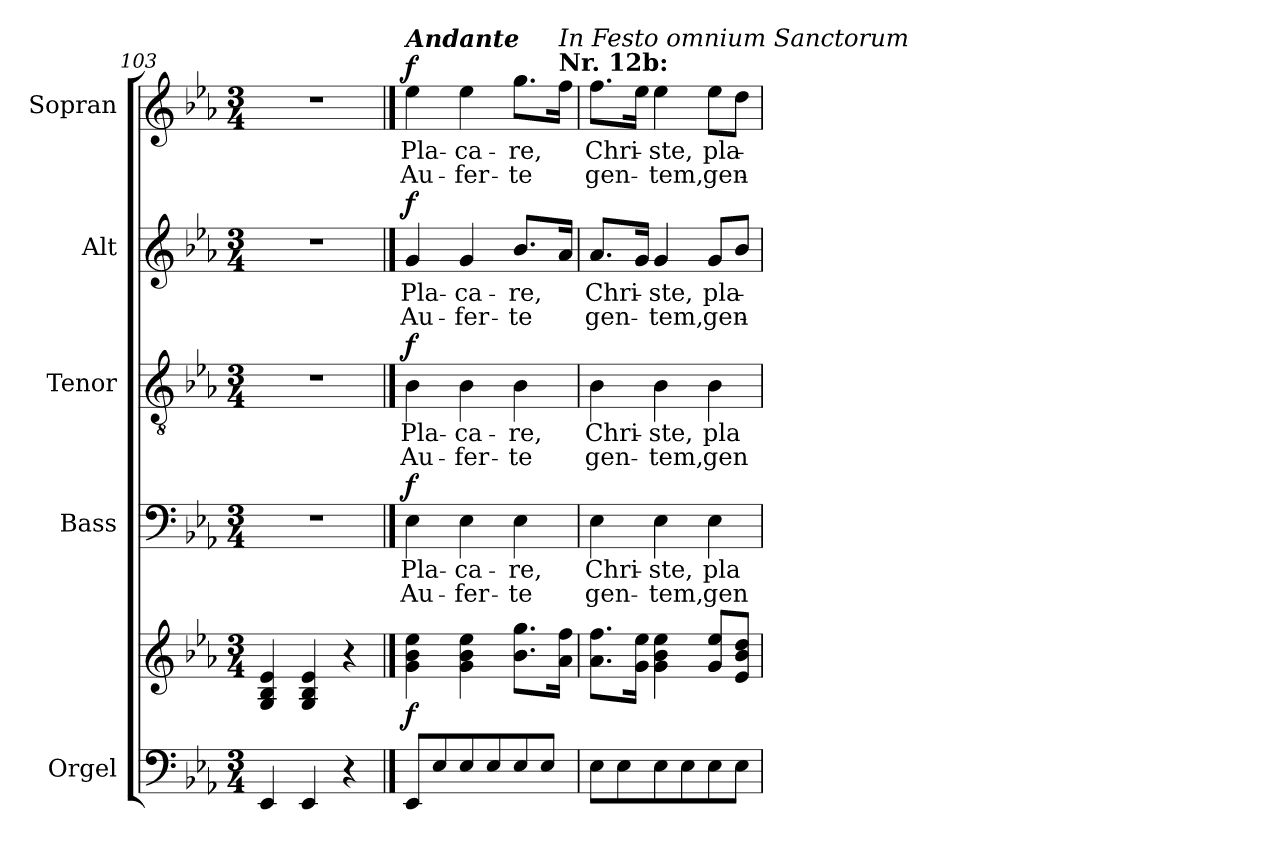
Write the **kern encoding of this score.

**kern	**kern	**dynam	**kern	**text	**text	**dynam	**kern	**text	**text	**dynam	**kern	**text	**text	**dynam	**kern	**text	**text	**dynam
*part5	*part5	*part5	*part4	*part4	*part4	*part4	*part3	*part3	*part3	*part3	*part2	*part2	*part2	*part2	*part1	*part1	*part1	*part1
*staff6	*staff5	*staff5/6	*staff4	*staff4	*staff4	*staff4	*staff3	*staff3	*staff3	*staff3	*staff2	*staff2	*staff2	*staff2	*staff1	*staff1	*staff1	*staff1
*I"Orgel	*	*	*I"Bass	*	*	*	*I"Tenor	*	*	*	*I"Alt	*	*	*	*I"Sopran	*	*	*
*I'Org.	*	*	*I'B.	*	*	*	*I'T.	*	*	*	*I'A.	*	*	*	*I'S.	*	*	*
*clefF4	*clefG2	*	*clefF4	*	*	*	*clefGv2	*	*	*	*clefG2	*	*	*	*clefG2	*	*	*
*k[b-e-a-]	*k[b-e-a-]	*	*k[b-e-a-]	*	*	*	*k[b-e-a-]	*	*	*	*k[b-e-a-]	*	*	*	*k[b-e-a-]	*	*	*
*E-:	*E-:	*	*E-:	*	*	*	*E-:	*	*	*	*E-:	*	*	*	*E-:	*	*	*
*M3/4	*M3/4	*	*M3/4	*	*	*	*M3/4	*	*	*	*M3/4	*	*	*	*M3/4	*	*	*
=103	=103	=103	=103	=103	=103	=103	=103	=103	=103	=103	=103	=103	=103	=103	=103	=103	=103	=103
4EE-/	4G/ 4B-/ 4e-/	.	2.r	.	.	.	2.r	.	.	.	2.r	.	.	.	2.r	.	.	.
4EE-/	4G/ 4B-/ 4e-/	.	.	.	.	.	.	.	.	.	.	.	.	.	.	.	.	.
4r	4r	.	.	.	.	.	.	.	.	.	.	.	.	.	.	.	.	.
!!LO:LB:g=z
==104	==104	==104	==104	==104	==104	==104	==104	==104	==104	==104	==104	==104	==104	==104	==104	==104	==104	==104
!	!	!	!	!	!	!	!	!	!	!	!	!	!	!	!LO:TX:a:Bi:t=Andante	!	!	!
!	!	!LO:DY:b	!	!LO:LY:b	!LO:LY:b	!LO:DY:a	!	!LO:LY:b	!LO:LY:b	!LO:DY:a	!	!LO:LY:b	!LO:LY:b	!LO:DY:a	!	!LO:LY:b	!LO:LY:b	!LO:DY:b
8EE-/L	4g\ 4b-\ 4ee-\	f	4E-\	Pla-	Au-	f	4B-\	Pla-	Au-	f	4g/	Pla-	Au-	f	4ee-\	Pla-	Au-	f
8E-/	.	.	.	.	.	.	.	.	.	.	.	.	.	.	.	.	.	.
!	!	!	!	!LO:LY:b	!LO:LY:b	!	!	!LO:LY:b	!LO:LY:b	!	!	!LO:LY:b	!LO:LY:b	!	!	!LO:LY:b	!LO:LY:b	!
8E-/	4g\ 4b-\ 4ee-\	.	4E-\	-ca-	-fer-	.	4B-\	-ca-	-fer-	.	4g/	-ca-	-fer-	.	4ee-\	-ca-	-fer-	.
8E-/	.	.	.	.	.	.	.	.	.	.	.	.	.	.	.	.	.	.
!	!	!	!	!LO:LY:b	!LO:LY:b	!	!	!LO:LY:b	!LO:LY:b	!	!	!LO:LY:b	!LO:LY:b	!	!	!LO:LY:b	!LO:LY:b	!
8E-/	8.b-\ 8.gg\L	.	4E-\	-re,	-te	.	4B-\	-re,	-te	.	8.b-/L	-re,	-te	.	8.gg\L	-re,	-te	.
8E-/J	.	.	.	.	.	.	.	.	.	.	.	.	.	.	.	.	.	.
!	!	!	!	!	!	!	!	!	!	!	!	!	!	!	!LO:TX:a:B:t=Nr. 12b&colon;	!	!	!
!	!	!	!	!	!	!	!	!	!	!	!	!	!	!	!LO:TX:a:i:t=In Festo omnium Sanctorum	!	!	!
.	16a-\ 16ff\Jk	.	.	.	.	.	.	.	.	.	16a-/Jk	.	.	.	16ff\Jk	.	.	.
=105	=105	=105	=105	=105	=105	=105	=105	=105	=105	=105	=105	=105	=105	=105	=105	=105	=105	=105
!	!	!	!	!LO:LY:b	!LO:LY:b	!	!	!LO:LY:b	!LO:LY:b	!	!	!LO:LY:b	!LO:LY:b	!	!	!LO:LY:b	!LO:LY:b	!
8E-\L	8.a-\ 8.ff\L	.	4E-\	Chri-	gen-	.	4B-\	Chri-	gen-	.	8.a-/L	Chri-	gen-	.	8.ff\L	Chri-	gen-	.
8E-\	.	.	.	.	.	.	.	.	.	.	.	.	.	.	.	.	.	.
.	16g\ 16ee-\Jk	.	.	.	.	.	.	.	.	.	16g/Jk	.	.	.	16ee-\Jk	.	.	.
!	!	!	!	!LO:LY:b	!LO:LY:b	!	!	!LO:LY:b	!LO:LY:b	!	!	!LO:LY:b	!LO:LY:b	!	!	!LO:LY:b	!LO:LY:b	!
8E-\	4g\ 4b-\ 4ee-\	.	4E-\	-ste,	-tem,	.	4B-\	-ste,	-tem,	.	4g/	-ste,	-tem,	.	4ee-\	-ste,	-tem,	.
8E-\	.	.	.	.	.	.	.	.	.	.	.	.	.	.	.	.	.	.
!	!	!	!	!LO:LY:b	!LO:LY:b	!	!	!LO:LY:b	!LO:LY:b	!	!	!LO:LY:b	!LO:LY:b	!	!	!LO:LY:b	!LO:LY:b	!
8E-\	8g/ 8ee-/L	.	4E-\	pla-	gen-	.	4B-\	pla-	gen-	.	8g/L	pla-	gen-	.	8ee-\L	pla-	gen-	.
8E-\J	8e-/ 8b-/ 8dd/J	.	.	.	.	.	.	.	.	.	8b-/J	.	.	.	8dd\J	.	.	.
=	=	=	=	=	=	=	=	=	=	=	=	=	=	=	=	=	=	=
*-	*-	*-	*-	*-	*-	*-	*-	*-	*-	*-	*-	*-	*-	*-	*-	*-	*-	*-
